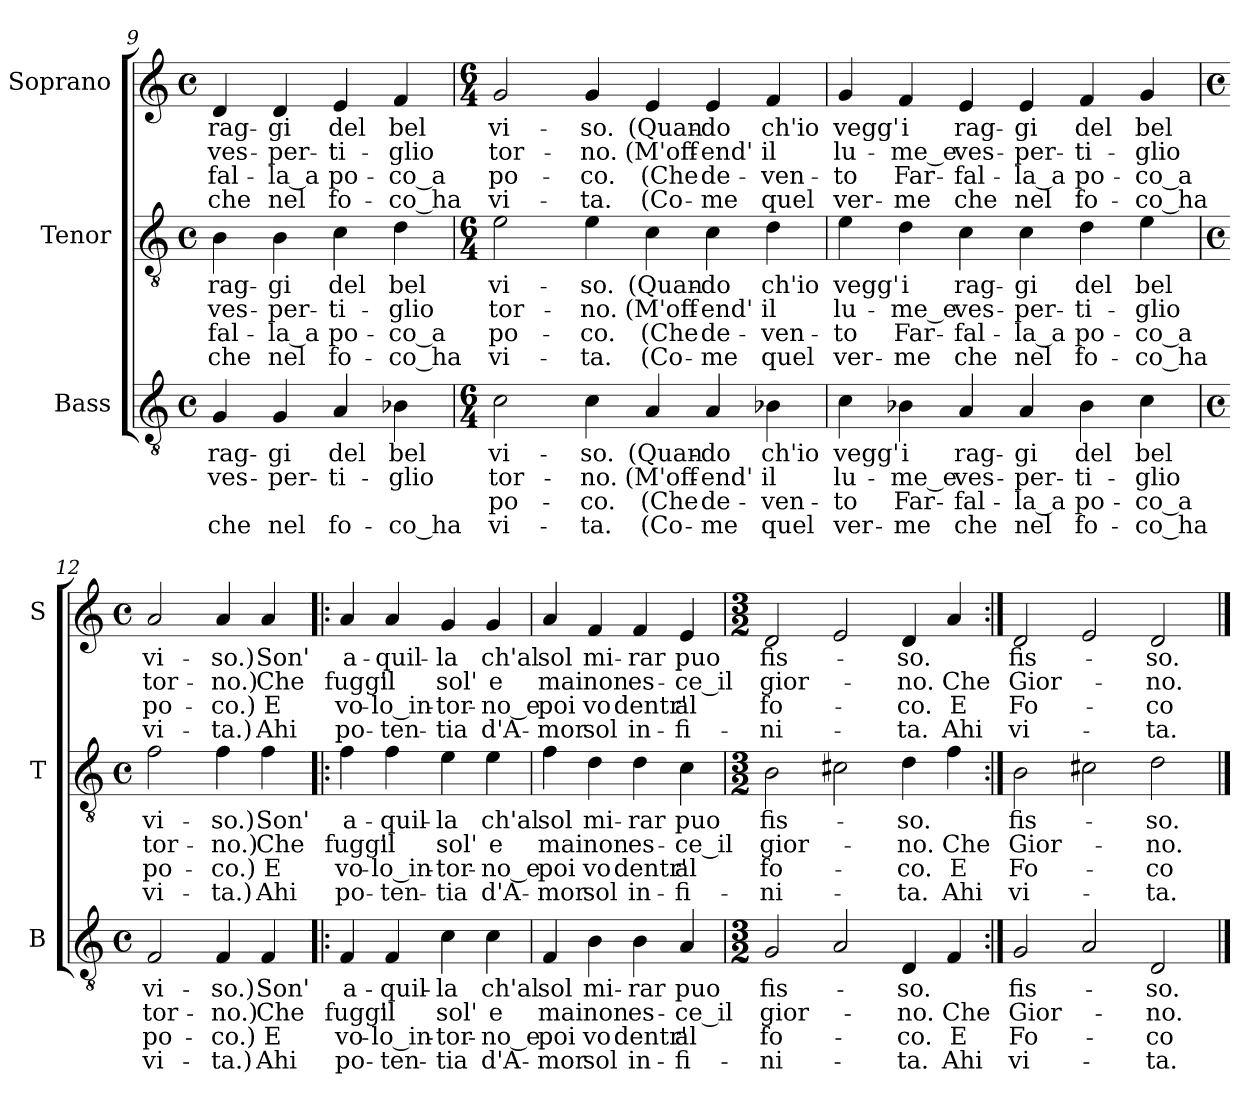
**kern	**text	**text	**text	**text	**kern	**text	**text	**text	**text	**kern	**text	**text	**text	**text
*part3	*part3	*part3	*part3	*part3	*part2	*part2	*part2	*part2	*part2	*part1	*part1	*part1	*part1	*part1
*staff3	*staff3	*staff3	*staff3	*staff3	*staff2	*staff2	*staff2	*staff2	*staff2	*staff1	*staff1	*staff1	*staff1	*staff1
*I"Bass	*	*	*	*	*I"Tenor	*	*	*	*	*I"Soprano	*	*	*	*
*I'B	*	*	*	*	*I'T	*	*	*	*	*I'S	*	*	*	*
*clefGv2	*	*	*	*	*clefGv2	*	*	*	*	*clefG2	*	*	*	*
*k[]	*	*	*	*	*k[]	*	*	*	*	*k[]	*	*	*	*
*C:	*	*	*	*	*C:	*	*	*	*	*C:	*	*	*	*
*M4/4	*	*	*	*	*M4/4	*	*	*	*	*M4/4	*	*	*	*
*met(c)	*	*	*	*	*met(c)	*	*	*	*	*met(c)	*	*	*	*
=9	=9	=9	=9	=9	=9	=9	=9	=9	=9	=9	=9	=9	=9	=9
4G/	rag-	ves-	.	che	4B\	rag-	ves-	-fal-	che	4d/	rag-	ves-	-fal-	che
4G/	-gi	-per-	.	nel	4B\	-gi	-per-	-la_a	nel	4d/	-gi	-per-	-la_a	nel
4A/	del	-ti-	.	fo-	4c\	del	-ti-	po-	fo-	4e/	del	-ti-	po-	fo-
4B-X\	bel	-glio	.	-co_ha	4d\	bel	-glio	-co_a	-co_ha	4f/	bel	-glio	-co_a	-co_ha
=10	=10	=10	=10	=10	=10	=10	=10	=10	=10	=10	=10	=10	=10	=10
*M6/4	*	*	*	*	*M6/4	*	*	*	*	*M6/4	*	*	*	*
2c\	vi-	tor-	po-	vi-	2e\	vi-	tor-	po-	vi-	2g/	vi-	tor-	po-	vi-
4c\	-so.	-no.	-co.	-ta.	4e\	-so.	-no.	-co.	-ta.	4g/	-so.	-no.	-co.	-ta.
4A/	(Quan-	(M'off-	(Che	(Co-	4c\	(Quan-	(M'off-	(Che	(Co-	4e/	(Quan-	(M'off-	(Che	(Co-
4A/	-do	-end'	de-	-me	4c\	-do	-end'	de-	-me	4e/	-do	-end'	de-	-me
4B-X\	ch'io	il	-ven-	quel	4d\	ch'io	il	-ven-	quel	4f/	ch'io	il	-ven-	quel
!!LO:LB:g=z
=11	=11	=11	=11	=11	=11	=11	=11	=11	=11	=11	=11	=11	=11	=11
4c\	vegg'	lu-	-to	ver-	4e\	vegg'	lu-	-to	ver-	4g/	vegg'	lu-	-to	ver-
4B-X\	i	-me_e	Far-	-me	4d\	i	-me_e	Far-	-me	4f/	i	-me_e	Far-	-me
4A/	rag-	ves-	-fal-	che	4c\	rag-	ves-	-fal-	che	4e/	rag-	ves-	-fal-	che
4A/	-gi	-per-	-la_a	nel	4c\	-gi	-per-	-la_a	nel	4e/	-gi	-per-	-la_a	nel
4B-\	del	-ti-	po-	fo-	4d\	del	-ti-	po-	fo-	4f/	del	-ti-	po-	fo-
4c\	bel	-glio	-co_a	-co_ha	4e\	bel	-glio	-co_a	-co_ha	4g/	bel	-glio	-co_a	-co_ha
=12	=12	=12	=12	=12	=12	=12	=12	=12	=12	=12	=12	=12	=12	=12
*M4/4	*	*	*	*	*M4/4	*	*	*	*	*M4/4	*	*	*	*
*met(c)	*	*	*	*	*met(c)	*	*	*	*	*met(c)	*	*	*	*
2F/	vi-	tor-	po-	vi-	2f\	vi-	tor-	po-	vi-	2a/	vi-	tor-	po-	vi-
4F/	-so.)	-no.)	-co.)	-ta.)	4f\	-so.)	-no.)	-co.)	-ta.)	4a/	-so.)	-no.)	-co.)	-ta.)
4F/	Son'	Che	E	Ahi	4f\	Son'	Che	E	Ahi	4a/	Son'	Che	E	Ahi
=13!|:	=13!|:	=13!|:	=13!|:	=13!|:	=13!|:	=13!|:	=13!|:	=13!|:	=13!|:	=13!|:	=13!|:	=13!|:	=13!|:	=13!|:
4F/	a-	fugg'	vo-	po-	4f\	a-	fugg'	vo-	po-	4a/	a-	fugg'	vo-	po-
4F/	-quil-	il	-lo_in-	-ten-	4f\	-quil-	il	-lo_in-	-ten-	4a/	-quil-	il	-lo_in-	-ten-
4c\	-la	sol'	-tor-	-tia	4e\	-la	sol'	-tor-	-tia	4g/	-la	sol'	-tor-	-tia
4c\	ch'al	e	-no_e	d'A-	4e\	ch'al	e	-no_e	d'A-	4g/	ch'al	e	-no_e	d'A-
!!LO:LB:g=z
=14	=14	=14	=14	=14	=14	=14	=14	=14	=14	=14	=14	=14	=14	=14
4F/	sol	mai	poi	-mor	4f\	sol	mai	poi	-mor	4a/	sol	mai	poi	-mor
4B\	mi-	non	vo	sol	4d\	mi-	non	vo	sol	4f/	mi-	non	vo	sol
4B\	-rar	es-	dentr'	in-	4d\	-rar	es-	dentr'	in-	4f/	-rar	es-	dentr'	in-
4A/	puo	-ce_il	al	-fi-	4c\	puo	-ce_il	al	-fi-	4e/	puo	-ce_il	al	-fi-
=15	=15	=15	=15	=15	=15	=15	=15	=15	=15	=15	=15	=15	=15	=15
*M3/2	*	*	*	*	*M3/2	*	*	*	*	*M3/2	*	*	*	*
2G/	fis-	gior-	fo-	-ni-	2B\	fis-	gior-	fo-	-ni-	2d/	fis-	gior-	fo-	-ni-
2A/	.	.	.	.	2c#X\	.	.	.	.	2e/	.	.	.	.
4D/	-so.	-no.	-co.	-ta.	4d\	-so.	-no.	-co.	-ta.	4d/	-so.	-no.	-co.	-ta.
4F/	.	Che	E	Ahi	4f\	.	Che	E	Ahi	4a/	.	Che	E	Ahi
=16:|!	=16:|!	=16:|!	=16:|!	=16:|!	=16:|!	=16:|!	=16:|!	=16:|!	=16:|!	=16:|!	=16:|!	=16:|!	=16:|!	=16:|!
2G/	fis-	Gior-	Fo-	vi-	2B\	fis-	Gior-	Fo-	vi-	2d/	fis-	Gior-	Fo-	vi-
2A/	.	.	.	.	2c#X\	.	.	.	.	2e/	.	.	.	.
2D/	-so.	-no.	-co	-ta.	2d\	-so.	-no.	-co	-ta.	2d/	-so.	-no.	-co	-ta.
==	==	==	==	==	==	==	==	==	==	==	==	==	==	==
*-	*-	*-	*-	*-	*-	*-	*-	*-	*-	*-	*-	*-	*-	*-
